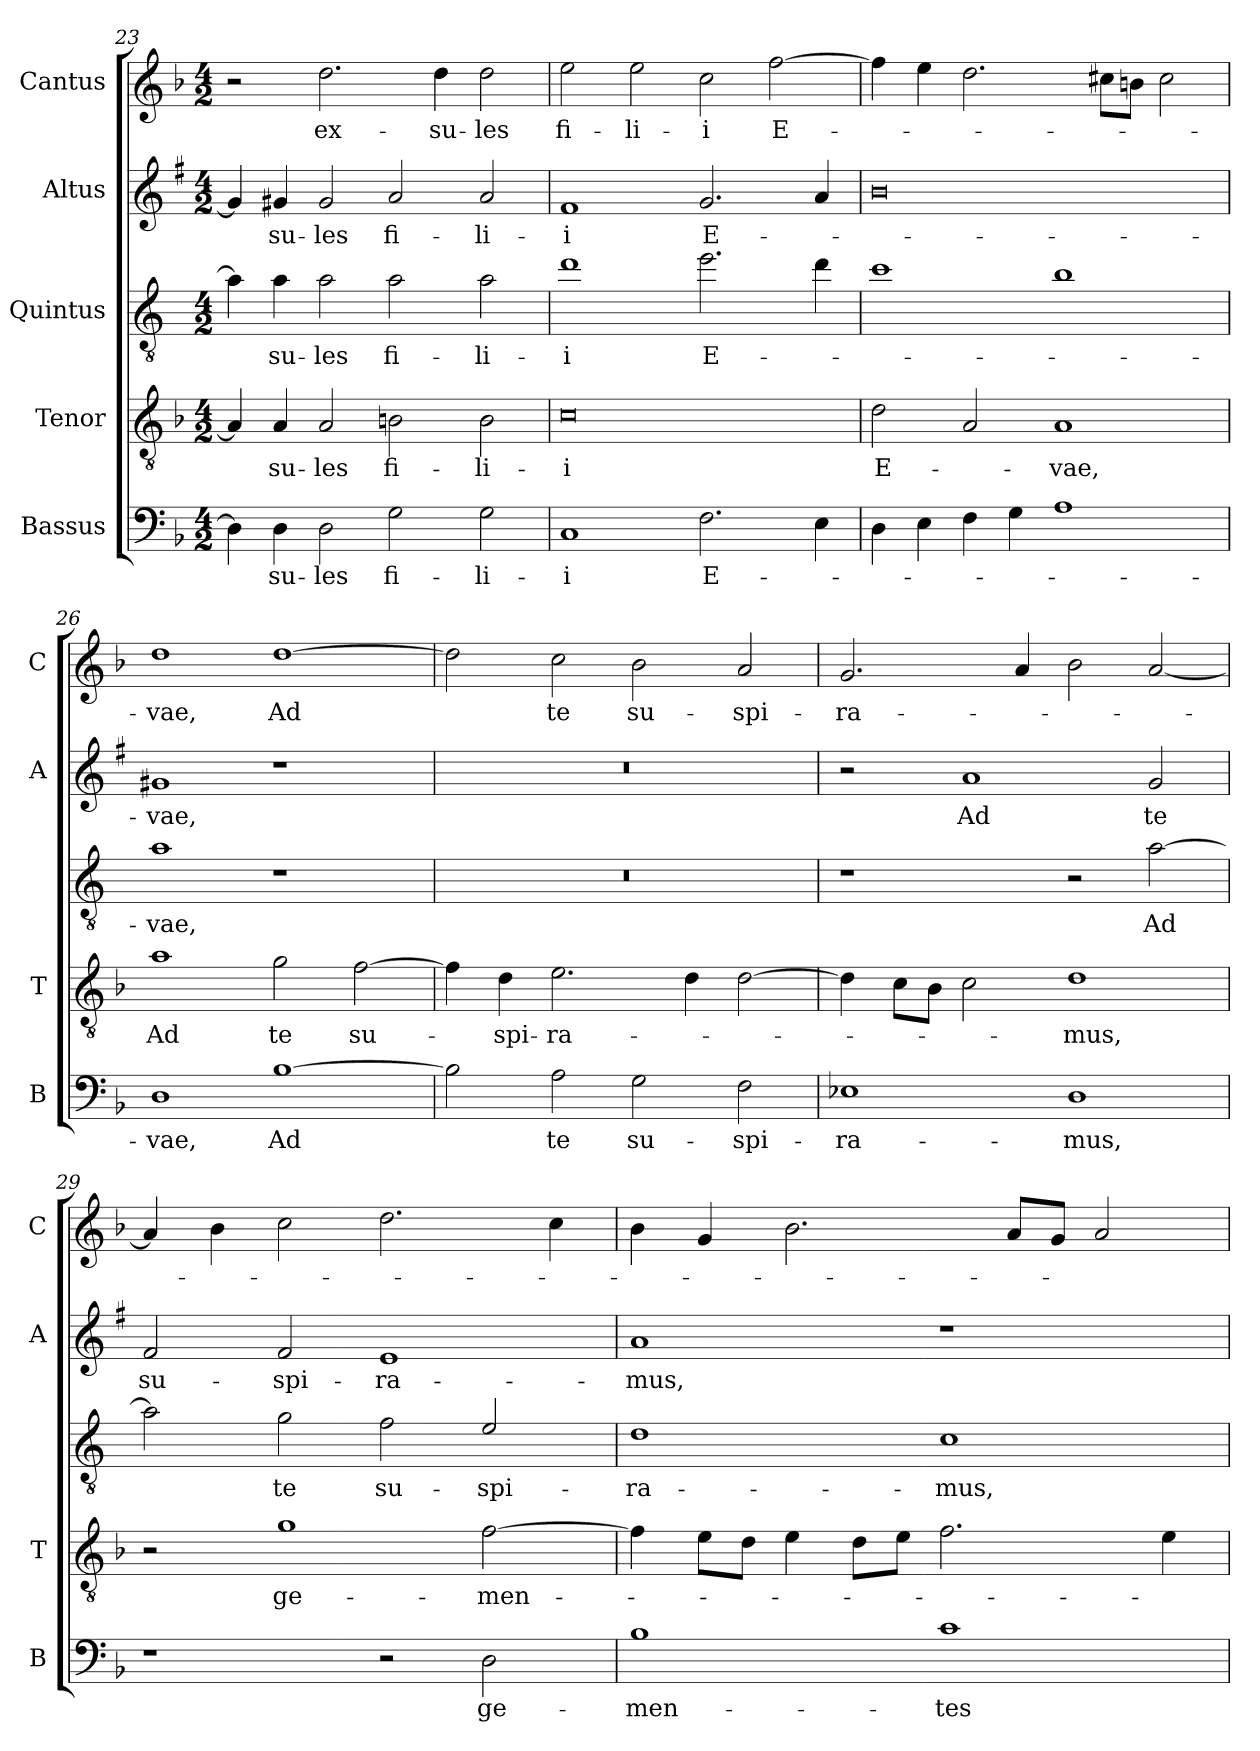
**kern	**text	**kern	**text	**kern	**text	**kern	**text	**kern	**text
*part5	*part5	*part4	*part4	*part3	*part3	*part2	*part2	*part1	*part1
*staff5	*staff5	*staff4	*staff4	*staff3	*staff3	*staff2	*staff2	*staff1	*staff1
*I"Bassus	*	*I"Tenor	*	*I"Quintus	*	*I"Altus	*	*I"Cantus	*
*I'B	*	*I'T	*	*	*	*I'A	*	*I'C	*
*clefF4	*	*clefGv2	*	*clefGv2	*	*clefG2	*	*clefG2	*
*	*	*	*	*ITrd4c7	*	*ITrd1c2	*	*	*
*k[b-]	*	*k[b-]	*	*k[b-]	*	*k[b-]	*	*k[b-]	*
*F:	*	*F:	*	*F:	*	*F:	*	*F:	*
*M4/2	*	*M4/2	*	*M4/2	*	*M4/2	*	*M4/2	*
=23	=23	=23	=23	=23	=23	=23	=23	=23	=23
4D\]	.	4A/]	.	4d\]	.	4f#/]	.	2r	.
!	!LO:LY:b	!	!LO:LY:b	!	!LO:LY:b	!	!LO:LY:b	!	!
4D\	-su-	4A/	-su-	4d\	-su-	4f#X/	-su-	.	.
!	!LO:LY:b	!	!LO:LY:b	!	!LO:LY:b	!	!LO:LY:b	!	!LO:LY:b
2D\	-les	2A/	-les	2d\	-les	2f#/	-les	2.dd\	ex-
!	!LO:LY:b	!	!LO:LY:b	!	!LO:LY:b	!	!LO:LY:b	!	!
2G\	fi-	2Bn\	fi-	2d\	fi-	2g/	fi-	.	.
!	!	!	!	!	!	!	!	!	!LO:LY:b
.	.	.	.	.	.	.	.	4dd\	-su-
!	!LO:LY:b	!	!LO:LY:b	!	!LO:LY:b	!	!LO:LY:b	!	!LO:LY:b
2G\	-li-	2B\	-li-	2d\	-li-	2g/	-li-	2dd\	-les
=24	=24	=24	=24	=24	=24	=24	=24	=24	=24
!	!LO:LY:b	!	!LO:LY:b	!	!LO:LY:b	!	!LO:LY:b	!	!LO:LY:b
1C	-i	0c	-i	1g	-i	1e	-i	2ee\	fi-
!	!	!	!	!	!	!	!	!	!LO:LY:b
.	.	.	.	.	.	.	.	2ee\	-li-
!	!LO:LY:b	!	!	!	!LO:LY:b	!	!LO:LY:b	!	!LO:LY:b
2.F\	E-	.	.	2.a\	E-	2.f/	E-	2cc\	-i
!	!	!	!	!	!	!	!	!	!LO:LY:b
.	.	.	.	.	.	.	.	[2ff\	E-
4E\	.	.	.	4g\	.	4g/	.	.	.
!!LO:LB:g=z
=25	=25	=25	=25	=25	=25	=25	=25	=25	=25
!	!	!	!LO:LY:b	!	!	!	!	!	!
4D\	.	2d\	E-	1f	.	0a	.	4ff\]	.
4E\	.	.	.	.	.	.	.	4ee\	.
4F\	.	2A/	.	.	.	.	.	2.dd\	.
4G\	.	.	.	.	.	.	.	.	.
!	!	!	!LO:LY:b	!	!	!	!	!	!
1A	.	1A	-vae,	1e	.	.	.	.	.
.	.	.	.	.	.	.	.	8cc#X\L	.
.	.	.	.	.	.	.	.	8bn\J	.
.	.	.	.	.	.	.	.	2cc#\	.
=26	=26	=26	=26	=26	=26	=26	=26	=26	=26
!	!LO:LY:b	!	!LO:LY:b	!	!LO:LY:b	!	!LO:LY:b	!	!LO:LY:b
1D	-vae,	1a	Ad	1d	-vae,	1f#X	-vae,	1dd	-vae,
!	!LO:LY:b	!	!LO:LY:b	!	!	!	!	!	!LO:LY:b
[1B-	Ad	2g\	te	1r	.	1r	.	[1dd	Ad
!	!	!	!LO:LY:b	!	!	!	!	!	!
.	.	[2f\	su-	.	.	.	.	.	.
=27	=27	=27	=27	=27	=27	=27	=27	=27	=27
2B-\]	.	4f\]	.	0r	.	0r	.	2dd\]	.
!	!	!	!LO:LY:b	!	!	!	!	!	!
.	.	4d\	-spi-	.	.	.	.	.	.
!	!LO:LY:b	!	!LO:LY:b	!	!	!	!	!	!LO:LY:b
2A\	te	2.e\	-ra-	.	.	.	.	2cc\	te
!	!LO:LY:b	!	!	!	!	!	!	!	!LO:LY:b
2G\	su-	.	.	.	.	.	.	2b-\	su-
.	.	4d\	.	.	.	.	.	.	.
!	!LO:LY:b	!	!	!	!	!	!	!	!LO:LY:b
2F\	-spi-	[2d\	.	.	.	.	.	2a/	-spi-
=28	=28	=28	=28	=28	=28	=28	=28	=28	=28
!	!LO:LY:b	!	!	!	!	!	!	!	!LO:LY:b
1E-X	-ra-	4d\]	.	1r	.	2r	.	2.g/	-ra-
.	.	8c\L	.	.	.	.	.	.	.
.	.	8B-\J	.	.	.	.	.	.	.
!	!	!	!	!	!	!	!LO:LY:b	!	!
.	.	2c\	.	.	.	1g	Ad	.	.
.	.	.	.	.	.	.	.	4a/	.
!	!LO:LY:b	!	!LO:LY:b	!	!	!	!	!	!
1D	-mus,	1d	-mus,	2r	.	.	.	2b-\	.
!	!	!	!	!	!LO:LY:b	!	!LO:LY:b	!	!
.	.	.	.	[2d\	Ad	2f/	te	[2a/	.
=29	=29	=29	=29	=29	=29	=29	=29	=29	=29
!	!	!	!	!	!	!	!LO:LY:b	!	!
1r	.	2r	.	2d\]	.	2e/	su-	4a/]	.
.	.	.	.	.	.	.	.	4b-\	.
!	!	!	!LO:LY:b	!	!LO:LY:b	!	!LO:LY:b	!	!
.	.	1g	ge-	2c\	te	2e/	-spi-	2cc\	.
!	!	!	!	!	!LO:LY:b	!	!LO:LY:b	!	!
2r	.	.	.	2B-\	su-	1d	-ra-	2.dd\	.
!	!LO:LY:b	!	!LO:LY:b	!	!LO:LY:b	!	!	!	!
2D\	ge-	[2f\	-men-	2A/	-spi-	.	.	.	.
.	.	.	.	.	.	.	.	4cc\	.
!!LO:PB:g=z
=30	=30	=30	=30	=30	=30	=30	=30	=30	=30
!	!LO:LY:b	!	!	!	!LO:LY:b	!	!LO:LY:b	!	!
1B-	-men-	4f\]	.	1G	-ra-	1g	-mus,	4b-\	.
.	.	8e\L	.	.	.	.	.	4g/	.
.	.	8d\J	.	.	.	.	.	.	.
.	.	4e\	.	.	.	.	.	2.b-\	.
.	.	8d\L	.	.	.	.	.	.	.
.	.	8e\J	.	.	.	.	.	.	.
!	!LO:LY:b	!	!	!	!LO:LY:b	!	!	!	!
1c	-tes	2.f\	.	1F	-mus,	1r	.	.	.
.	.	.	.	.	.	.	.	8a/L	.
.	.	.	.	.	.	.	.	8g/J	.
.	.	.	.	.	.	.	.	2a/	.
.	.	4e\	.	.	.	.	.	.	.
=	=	=	=	=	=	=	=	=	=
*-	*-	*-	*-	*-	*-	*-	*-	*-	*-
